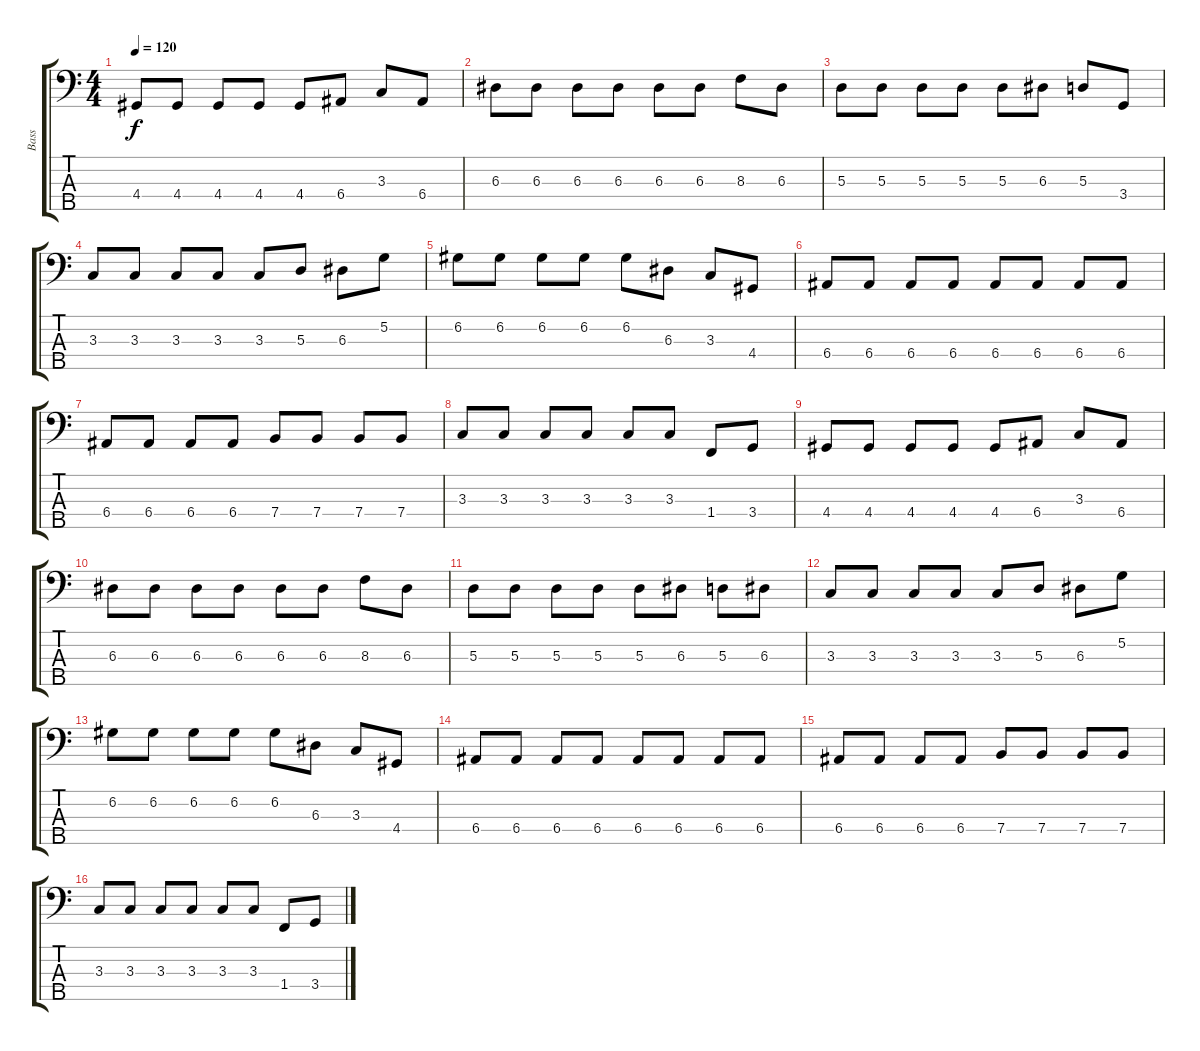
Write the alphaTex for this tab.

\track ("Bass" "Bass") {instrument electricbassfinger}
\staff {score tabs}
\tuning (G2 D2 A1 E1 B0) {hide}
\ts (4 4)
\tempo 120
\clef f4
\ks c
4.4.8{dy f} 4.4.8 4.4.8 4.4.8 4.4.8 6.4.8 3.3.8 6.4.8 |
6.3.8 6.3.8 6.3.8 6.3.8 6.3.8 6.3.8 8.3.8 6.3.8 |
5.3.8 5.3.8 5.3.8 5.3.8 5.3.8 6.3.8 5.3.8 3.4.8 |
3.3.8 3.3.8 3.3.8 3.3.8 3.3.8 5.3.8 6.3.8 5.2.8 |
6.2.8 6.2.8 6.2.8 6.2.8 6.2.8 6.3.8 3.3.8 4.4.8 |
6.4.8 6.4.8 6.4.8 6.4.8 6.4.8 6.4.8 6.4.8 6.4.8 |
6.4.8 6.4.8 6.4.8 6.4.8 7.4.8 7.4.8 7.4.8 7.4.8 |
3.3.8 3.3.8 3.3.8 3.3.8 3.3.8 3.3.8 1.4.8 3.4.8 |
4.4.8 4.4.8 4.4.8 4.4.8 4.4.8 6.4.8 3.3.8 6.4.8 |
6.3.8 6.3.8 6.3.8 6.3.8 6.3.8 6.3.8 8.3.8 6.3.8 |
5.3.8 5.3.8 5.3.8 5.3.8 5.3.8 6.3.8 5.3.8 6.3.8 |
3.3.8 3.3.8 3.3.8 3.3.8 3.3.8 5.3.8 6.3.8 5.2.8 |
6.2.8 6.2.8 6.2.8 6.2.8 6.2.8 6.3.8 3.3.8 4.4.8 |
6.4.8 6.4.8 6.4.8 6.4.8 6.4.8 6.4.8 6.4.8 6.4.8 |
6.4.8 6.4.8 6.4.8 6.4.8 7.4.8 7.4.8 7.4.8 7.4.8 |
3.3.8 3.3.8 3.3.8 3.3.8 3.3.8 3.3.8 1.4.8 3.4.8
